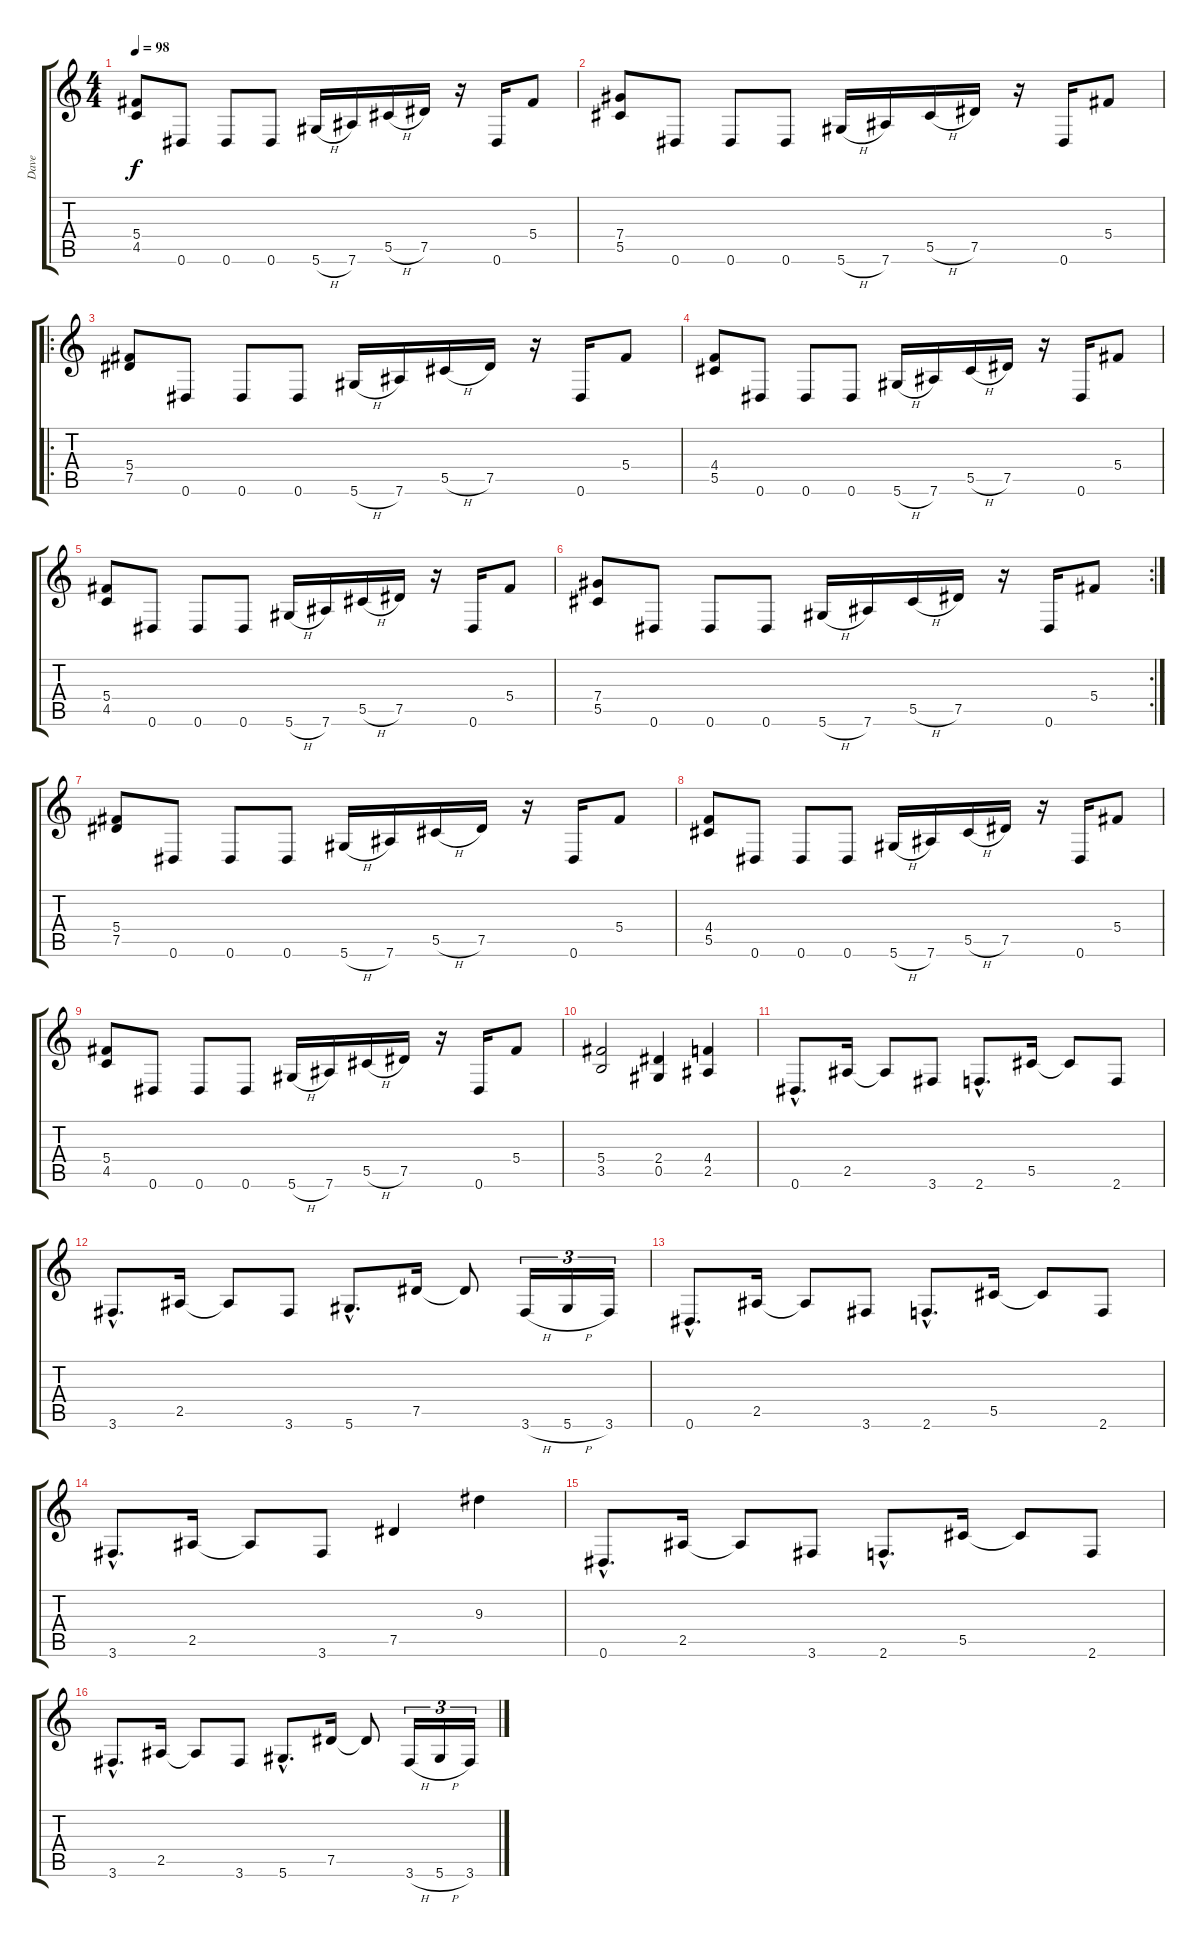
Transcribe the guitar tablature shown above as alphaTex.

\track ("Dave" "Dave") {instrument distortionguitar}
\staff {score tabs}
\tuning (Eb4 Bb3 Gb3 Db3 Ab2 Eb2) {hide}
\ts (4 4)
\tempo 98
\clef g2
\ks c
(5.4 4.5).8{dy f} 0.6.8 0.6.8 0.6.8 5.6{h}.16 7.6.16 5.5{h}.16 7.5.16 r.16 0.6.16 5.4.8 |
(7.4 5.5).8 0.6.8 0.6.8 0.6.8 5.6{h}.16 7.6.16 5.5{h}.16 7.5.16 r.16 0.6.16 5.4.8 |
\ro
(5.4 7.5).8 0.6.8 0.6.8 0.6.8 5.6{h}.16 7.6.16 5.5{h}.16 7.5.16 r.16 0.6.16 5.4.8 |
(4.4 5.5).8 0.6.8 0.6.8 0.6.8 5.6{h}.16 7.6.16 5.5{h}.16 7.5.16 r.16 0.6.16 5.4.8 |
(5.4 4.5).8 0.6.8 0.6.8 0.6.8 5.6{h}.16 7.6.16 5.5{h}.16 7.5.16 r.16 0.6.16 5.4.8 |
\rc 2
(7.4 5.5).8 0.6.8 0.6.8 0.6.8 5.6{h}.16 7.6.16 5.5{h}.16 7.5.16 r.16 0.6.16 5.4.8 |
(5.4 7.5).8 0.6.8 0.6.8 0.6.8 5.6{h}.16 7.6.16 5.5{h}.16 7.5.16 r.16 0.6.16 5.4.8 |
(4.4 5.5).8 0.6.8 0.6.8 0.6.8 5.6{h}.16 7.6.16 5.5{h}.16 7.5.16 r.16 0.6.16 5.4.8 |
(5.4 4.5).8 0.6.8 0.6.8 0.6.8 5.6{h}.16 7.6.16 5.5{h}.16 7.5.16 r.16 0.6.16 5.4.8 |
(5.4 3.5).2 (2.4 0.5).4 (4.4 2.5).4 |
0.6{hac}.8{d} 2.5.16 2.5{t}.8 3.6.8 2.6{hac}.8{d} 5.5.16 5.5{t}.8 2.6.8 |
3.6{hac}.8{d} 2.5.16 2.5{t}.8 3.6.8 5.6{hac}.8{d} 7.5.16 7.5{t}.8 3.6{h}.16{tu (3 2)} 5.6{h}.16{tu (3 2)} 3.6.16{tu (3 2)} |
0.6{hac}.8{d} 2.5.16 2.5{t}.8 3.6.8 2.6{hac}.8{d} 5.5.16 5.5{t}.8 2.6.8 |
3.6{hac}.8{d} 2.5.16 2.5{t}.8 3.6.8 7.5.4 9.3.4 |
0.6{hac}.8{d} 2.5.16 2.5{t}.8 3.6.8 2.6{hac}.8{d} 5.5.16 5.5{t}.8 2.6.8 |
3.6{hac}.8{d} 2.5.16 2.5{t}.8 3.6.8 5.6{hac}.8{d} 7.5.16 7.5{t}.8 3.6{h}.16{tu (3 2)} 5.6{h}.16{tu (3 2)} 3.6.16{tu (3 2)}
